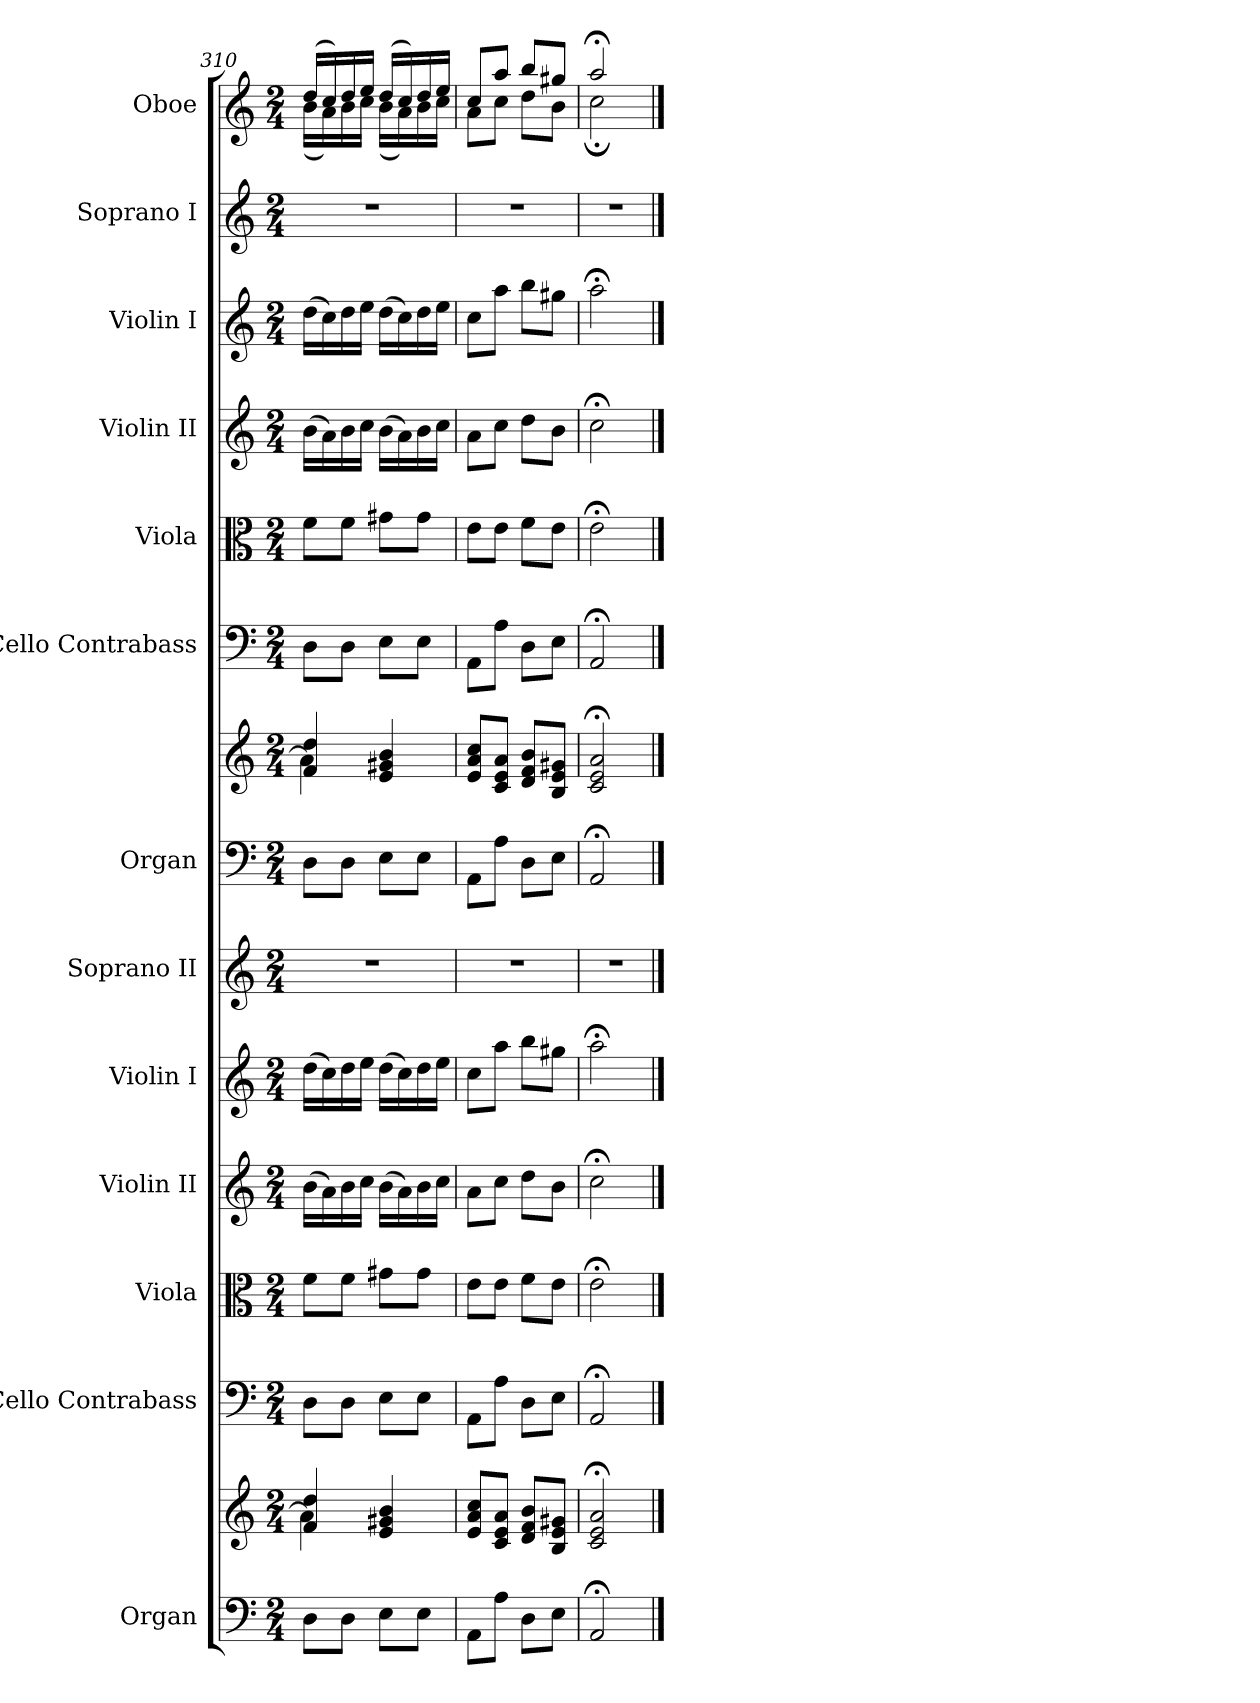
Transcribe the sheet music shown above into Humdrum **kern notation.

**kern	**kern	**kern	**kern	**kern	**kern	**kern	**kern	**kern	**kern	**kern	**kern	**kern	**kern	**kern
*part13	*part13	*part12	*part11	*part10	*part9	*part8	*part7	*part7	*part6	*part5	*part4	*part3	*part2	*part1
*staff15	*staff14	*staff13	*staff12	*staff11	*staff10	*staff9	*staff8	*staff7	*staff6	*staff5	*staff4	*staff3	*staff2	*staff1
*I"Organ	*	*I"Cello Contrabass	*I"Viola	*I"Violin II	*I"Violin I	*I"Soprano II	*I"Organ	*	*I"Cello Contrabass	*I"Viola	*I"Violin II	*I"Violin I	*I"Soprano I	*I"Oboe
*I'Org.	*	*	*I'Vla.	*I'Vln. II	*I'Vln. I	*I'S II	*I'Org.	*	*	*I'Vla.	*I'Vln. II	*I'Vln. I	*I'S I	*I'Ob.
*clefF4	*clefG2	*clefF4	*clefC3	*clefG2	*clefG2	*clefG2	*clefF4	*clefG2	*clefF4	*clefC3	*clefG2	*clefG2	*clefG2	*clefG2
*k[]	*k[]	*k[]	*k[]	*k[]	*k[]	*k[]	*k[]	*k[]	*k[]	*k[]	*k[]	*k[]	*k[]	*k[]
*a:	*a:	*a:	*a:	*a:	*a:	*a:	*a:	*a:	*a:	*a:	*a:	*a:	*a:	*a:
*M2/4	*M2/4	*M2/4	*M2/4	*M2/4	*M2/4	*M2/4	*M2/4	*M2/4	*M2/4	*M2/4	*M2/4	*M2/4	*M2/4	*M2/4
=310	=310	=310	=310	=310	=310	=310	=310	=310	=310	=310	=310	=310	=310	=310
*	*^	*	*	*	*	*	*	*^	*	*	*	*	*	*^
8D\L	4f/ 4dd/	4a\]	8D\L	8f\L	(>16b\LL	(>16dd\LL	2r	8D\L	4f/ 4dd/	4a\]	8D\L	8f\L	(>16b\LL	(>16dd\LL	2r	(>16dd/LL	(<16b\LL
.	.	.	.	.	16a\)	16cc\)	.	.	.	.	.	.	16a\)	16cc\)	.	16cc/)	16a\)
8D\J	.	.	8D\J	8f\J	16b\	16dd\	.	8D\J	.	.	8D\J	8f\J	16b\	16dd\	.	16dd/	16b\
.	.	.	.	.	16cc\JJ	16ee\JJ	.	.	.	.	.	.	16cc\JJ	16ee\JJ	.	16ee/JJ	16cc\JJ
8E\L	4e/ 4g#X/ 4b/	4ryy	8E\L	8g#X\L	(>16b\LL	(>16dd\LL	.	8E\L	4e/ 4g#X/ 4b/	4ryy	8E\L	8g#X\L	(>16b\LL	(>16dd\LL	.	(>16dd/LL	(<16b\LL
.	.	.	.	.	16a\)	16cc\)	.	.	.	.	.	.	16a\)	16cc\)	.	16cc/)	16a\)
8E\J	.	.	8E\J	8g#\J	16b\	16dd\	.	8E\J	.	.	8E\J	8g#\J	16b\	16dd\	.	16dd/	16b\
.	.	.	.	.	16cc\JJ	16ee\JJ	.	.	.	.	.	.	16cc\JJ	16ee\JJ	.	16ee/JJ	16cc\JJ
*	*v	*v	*	*	*	*	*	*	*v	*v	*	*	*	*	*	*	*
=311	=311	=311	=311	=311	=311	=311	=311	=311	=311	=311	=311	=311	=311	=311	=311
8AA\L	8e/ 8a/ 8cc/L	8AA\L	8e\L	8a\L	8cc\L	2r	8AA\L	8e/ 8a/ 8cc/L	8AA\L	8e\L	8a\L	8cc\L	2r	8cc/L	8a\L
8A\J	8c/ 8e/ 8a/J	8A\J	8e\J	8cc\J	8aa\J	.	8A\J	8c/ 8e/ 8a/J	8A\J	8e\J	8cc\J	8aa\J	.	8aa/J	8cc\J
8D\L	8d/ 8f/ 8b/L	8D\L	8f\L	8dd\L	8bb\L	.	8D\L	8d/ 8f/ 8b/L	8D\L	8f\L	8dd\L	8bb\L	.	8bb/L	8dd\L
8E\J	8B/ 8e/ 8g#X/J	8E\J	8e\J	8b\J	8gg#X\J	.	8E\J	8B/ 8e/ 8g#X/J	8E\J	8e\J	8b\J	8gg#X\J	.	8gg#X/J	8b\J
=312	=312	=312	=312	=312	=312	=312	=312	=312	=312	=312	=312	=312	=312	=312	=312
2AA;</	2c/;< 2e/;< 2a/;<	2AA;</	2e;<\	2cc;<\	2aa;<\	2r	2AA;</	2c/;< 2e/;< 2a/;<	2AA;</	2e;<\	2cc;<\	2aa;<\	2r	2aa;</	2cc;\
*	*	*	*	*	*	*	*	*	*	*	*	*	*	*v	*v
==	==	==	==	==	==	==	==	==	==	==	==	==	==	==
*-	*-	*-	*-	*-	*-	*-	*-	*-	*-	*-	*-	*-	*-	*-
